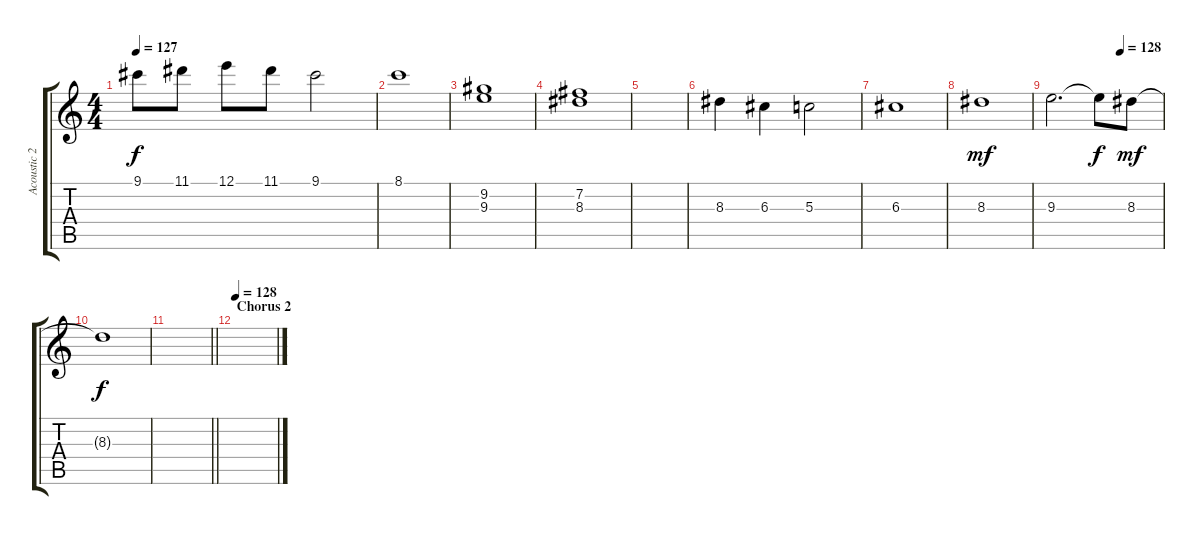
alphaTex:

\track ("Acoustic 2" "Acoustic 2") {instrument acousticguitarsteel}
\staff {score tabs}
\tuning (E4 B3 G3 D3 A2 E2) {hide}
\ts (4 4)
\tempo 127
\clef g2
\ks c
9.1.8{dy f} 11.1.8 12.1.8 11.1.8 9.1.2 |
8.1.1 |
(9.2 9.3).1 |
(7.2 8.3).1 |
|
8.3.4 6.3.4 5.3.2 |
6.3.1 |
8.3.1{dy mf} |
\tempo (128 0.625)
9.3.2{d} 9.3{t}.8{dy f} 8.3.8{dy mf} |
8.3{t}.1{dy f} |
\barLineRight lightlight
|
\section ("" "Chorus 2")
\tempo 128
